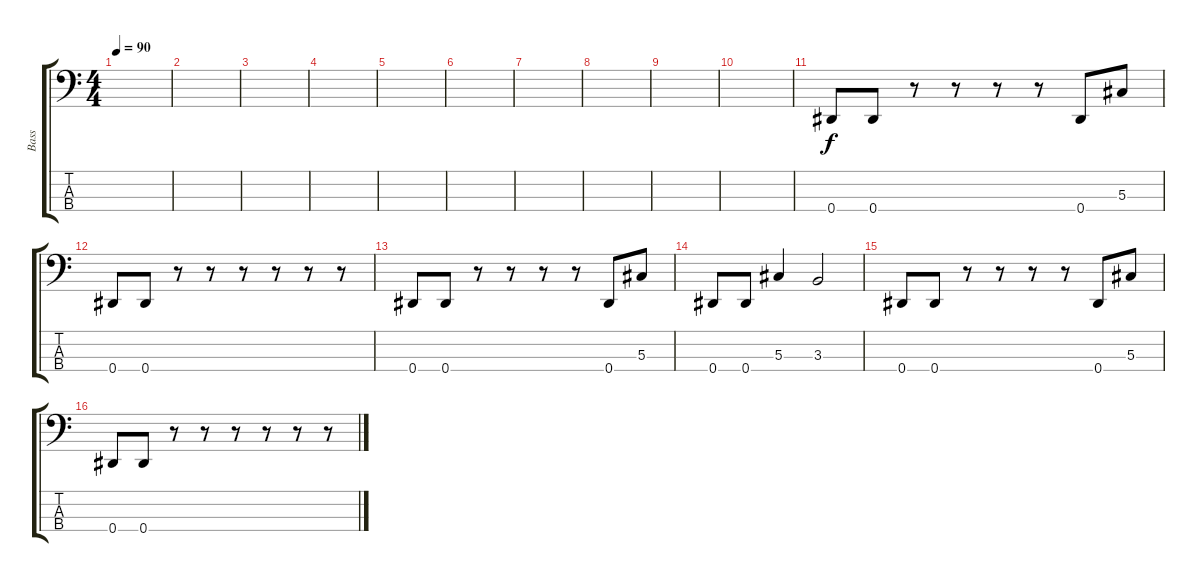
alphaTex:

\track ("Bass" "Bass") {instrument electricbasspick}
\staff {score tabs}
\tuning (Gb2 Db2 Ab1 Eb1) {hide}
\ts (4 4)
\tempo 90
\clef f4
\ks c
|
|
|
|
|
|
|
|
|
|
0.4.8 0.4.8 r.8 r.8 r.8 r.8 0.4.8 5.3.8 |
0.4.8 0.4.8 r.8 r.8 r.8 r.8 r.8 r.8 |
0.4.8 0.4.8 r.8 r.8 r.8 r.8 0.4.8 5.3.8 |
0.4.8 0.4.8 5.3.4 3.3.2 |
0.4.8 0.4.8 r.8 r.8 r.8 r.8 0.4.8 5.3.8 |
0.4.8 0.4.8 r.8 r.8 r.8 r.8 r.8 r.8
